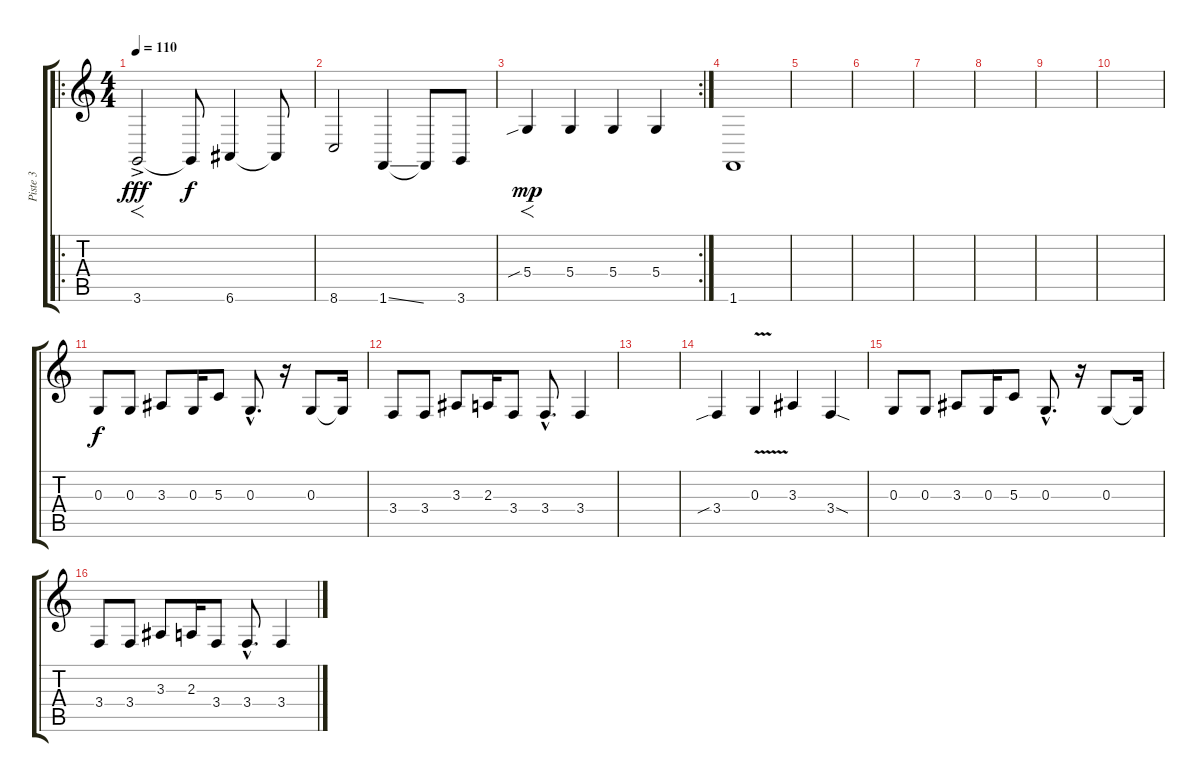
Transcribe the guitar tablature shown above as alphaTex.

\track ("Piste 3" "Piste 3") {instrument panflute}
\staff {score tabs}
\tuning (E4 B3 G3 D3 A2 E2) {hide}
\ro
\ts (4 4)
\tempo 110
\clef g2
\ks c
3.6{ac}.2{f dy fff instrument panflute} 3.6{t}.8{dy f} 6.6.4 6.6{t}.8 |
8.6.2 1.6{ss}.4 1.6{t}.8 3.6.8 |
\rc 2
5.4{sib}.4{f dy mp} 5.4.4 5.4.4 5.4.4 |
1.6.1 |
|
|
|
|
|
|
0.3.8{dy f} 0.3.8 3.3.8 0.3.16 5.3.8 0.3{hac}.8{d} r.16 0.3.8 0.3{t}.16 |
3.4.8 3.4.8 3.3.8 2.3.16 3.4.8 3.4{hac}.8{d} 3.4.4 |
|
3.4{sib}.4 0.3{v}.4 3.3.4 3.4{sod}.4 |
0.3.8 0.3.8 3.3.8 0.3.16 5.3.8 0.3{hac}.8{d} r.16 0.3.8 0.3{t}.16 |
3.4.8 3.4.8 3.3.8 2.3.16 3.4.8 3.4{hac}.8{d} 3.4.4
